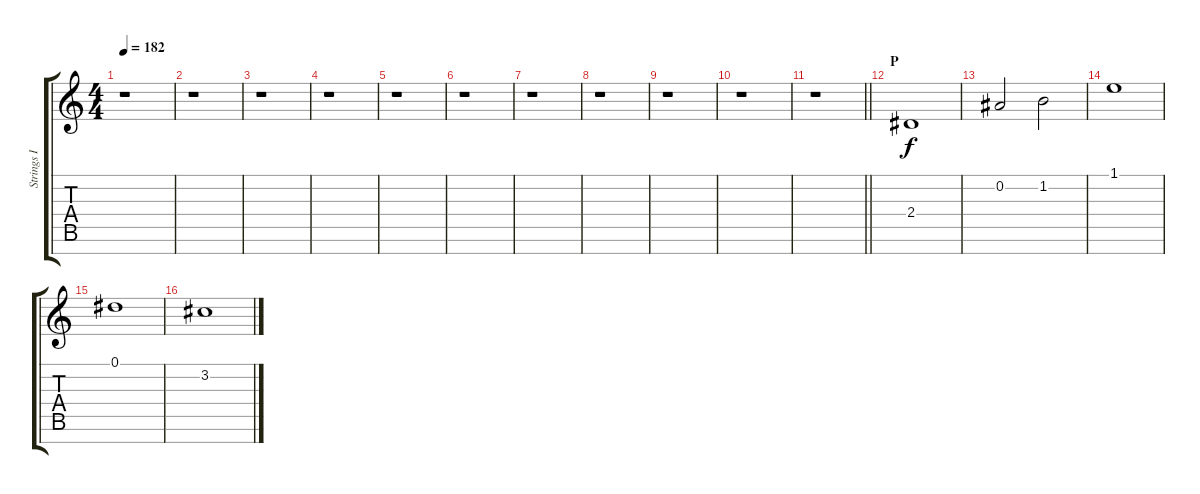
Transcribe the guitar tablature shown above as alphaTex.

\track ("Strings I" "Strings I") {instrument stringensemble1}
\staff {score tabs}
\tuning (Eb5 Bb4 Gb4 Db4 Ab3 Eb3 Bb2) {hide}
\ts (4 4)
\tempo 182
\clef g2
\ks c
r.1{dy f} |
r.1 |
r.1 |
r.1 |
r.1 |
r.1 |
r.1 |
r.1 |
r.1 |
r.1 |
\barLineRight lightlight
r.1 |
\section ("" "P")
2.4.1 |
0.2.2 1.2.2 |
1.1.1 |
0.1.1 |
3.2.1
